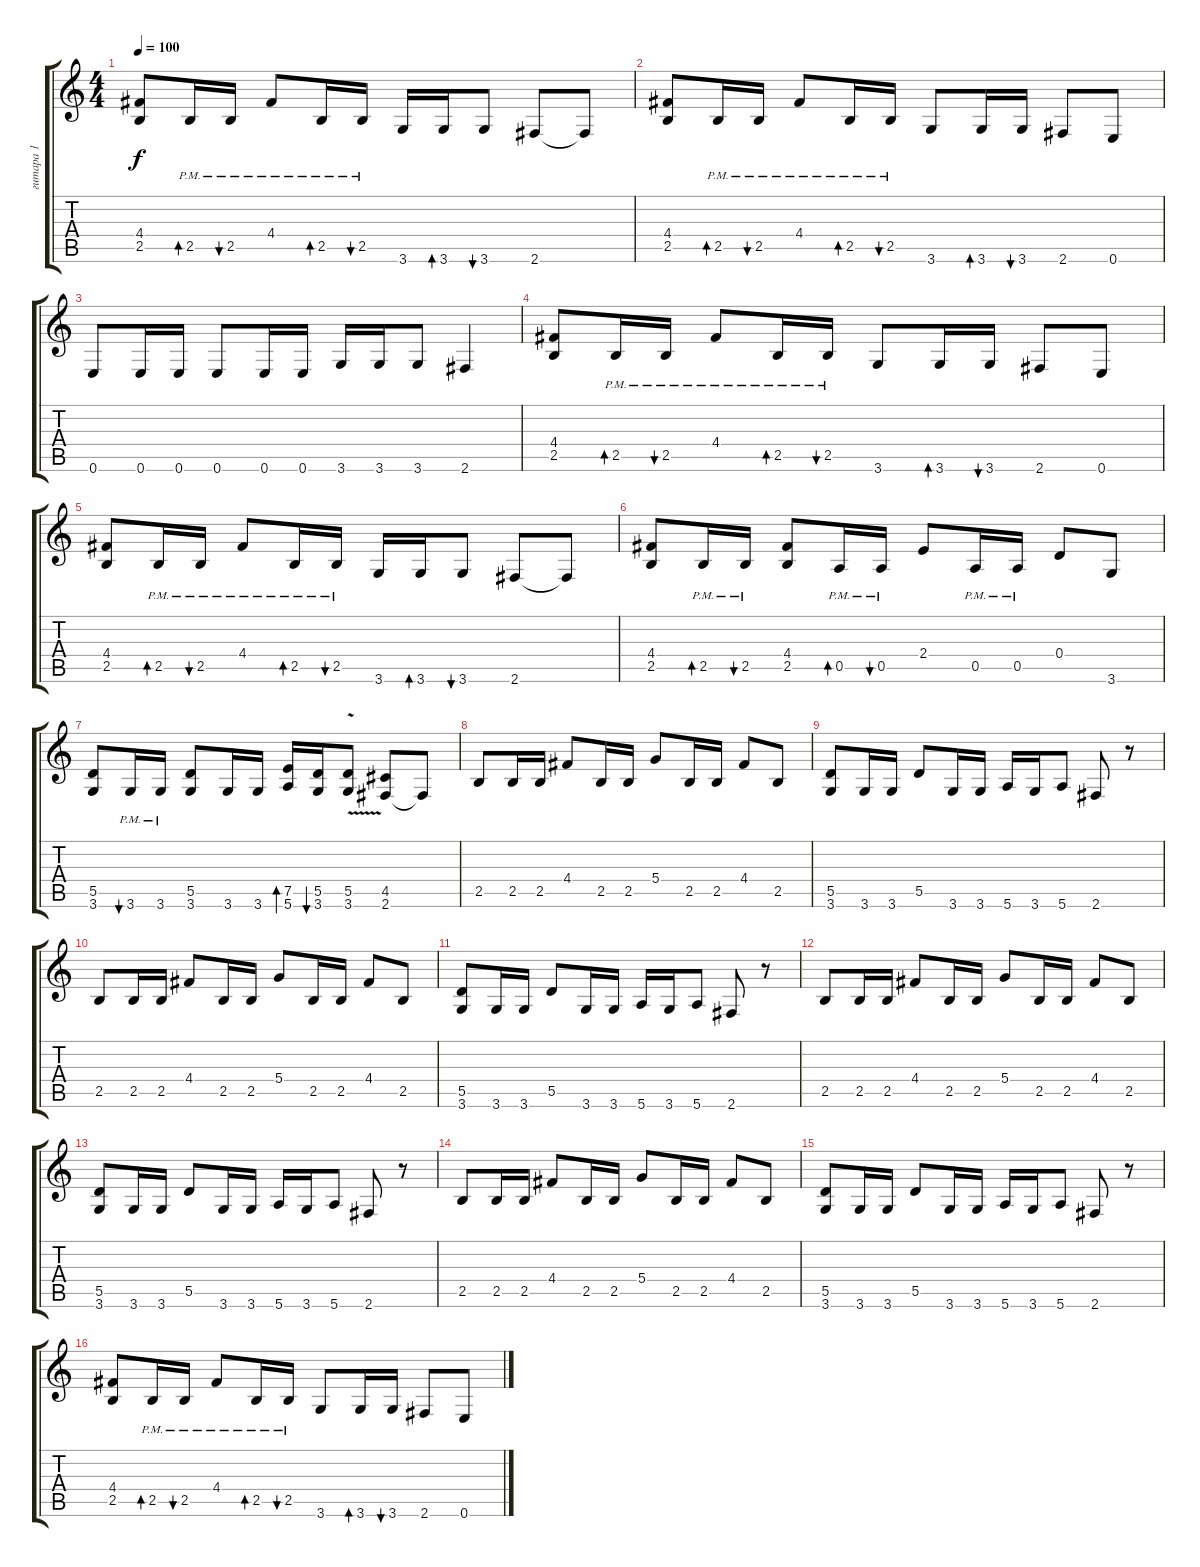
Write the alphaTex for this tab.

\track ("гитара 1" "гитара 1") {instrument distortionguitar}
\staff {score tabs}
\tuning (E4 B3 G3 D3 A2 E2) {hide}
\ts (4 4)
\tempo 100
\clef g2
\ks c
(4.4 2.5).8{dy f} 2.5{pm}.16{bd 60} 2.5{pm}.16{bu 60} 4.4{pm}.8 2.5{pm}.16{bd 60} 2.5{pm}.16{bu 60} 3.6.16 3.6.16{bd 60} 3.6.8{bu 60} 2.6.8 2.6{t}.8 |
(4.4 2.5).8 2.5{pm}.16{bd 60} 2.5{pm}.16{bu 60} 4.4{pm}.8 2.5{pm}.16{bd 60} 2.5{pm}.16{bu 60} 3.6.8 3.6.16{bd 60} 3.6.16{bu 60} 2.6.8 0.6.8 |
0.6.8 0.6.16 0.6.16 0.6.8 0.6.16 0.6.16 3.6.16 3.6.16 3.6.8 2.6.4 |
(4.4 2.5).8 2.5{pm}.16{bd 60} 2.5{pm}.16{bu 60} 4.4{pm}.8 2.5{pm}.16{bd 60} 2.5{pm}.16{bu 60} 3.6.8 3.6.16{bd 60} 3.6.16{bu 60} 2.6.8 0.6.8 |
(4.4 2.5).8 2.5{pm}.16{bd 60} 2.5{pm}.16{bu 60} 4.4{pm}.8 2.5{pm}.16{bd 60} 2.5{pm}.16{bu 60} 3.6.16 3.6.16{bd 60} 3.6.8{bu 60} 2.6.8 2.6{t}.8 |
(4.4 2.5).8 2.5{pm}.16{bd 60} 2.5{pm}.16{bu 60} (4.4 2.5).8 0.5{pm}.16{bd 60} 0.5{pm}.16{bu 60} 2.4.8 0.5{pm}.16 0.5{pm}.16 0.4.8 3.6.8 |
(5.5 3.6).8 3.6{pm}.16{bu 60} 3.6{pm}.16 (5.5 3.6).8 3.6.16 3.6.16 (7.5 5.6).16{bd 60} (5.5 3.6).16{bu 60} (5.5 3.6{v}).8 (4.5 2.6).8 2.6{t}.8 |
2.5.8 2.5.16 2.5.16 4.4.8 2.5.16 2.5.16 5.4.8 2.5.16 2.5.16 4.4.8 2.5.8 |
(5.5 3.6).8 3.6.16 3.6.16 5.5.8 3.6.16 3.6.16 5.6.16 3.6.16 5.6.8 2.6.8 r.8 |
2.5.8 2.5.16 2.5.16 4.4.8 2.5.16 2.5.16 5.4.8 2.5.16 2.5.16 4.4.8 2.5.8 |
(5.5 3.6).8 3.6.16 3.6.16 5.5.8 3.6.16 3.6.16 5.6.16 3.6.16 5.6.8 2.6.8 r.8 |
2.5.8 2.5.16 2.5.16 4.4.8 2.5.16 2.5.16 5.4.8 2.5.16 2.5.16 4.4.8 2.5.8 |
(5.5 3.6).8 3.6.16 3.6.16 5.5.8 3.6.16 3.6.16 5.6.16 3.6.16 5.6.8 2.6.8 r.8 |
2.5.8 2.5.16 2.5.16 4.4.8 2.5.16 2.5.16 5.4.8 2.5.16 2.5.16 4.4.8 2.5.8 |
(5.5 3.6).8 3.6.16 3.6.16 5.5.8 3.6.16 3.6.16 5.6.16 3.6.16 5.6.8 2.6.8 r.8 |
(4.4 2.5).8 2.5{pm}.16{bd 60} 2.5{pm}.16{bu 60} 4.4{pm}.8 2.5{pm}.16{bd 60} 2.5{pm}.16{bu 60} 3.6.8 3.6.16{bd 60} 3.6.16{bu 60} 2.6.8 0.6.8
